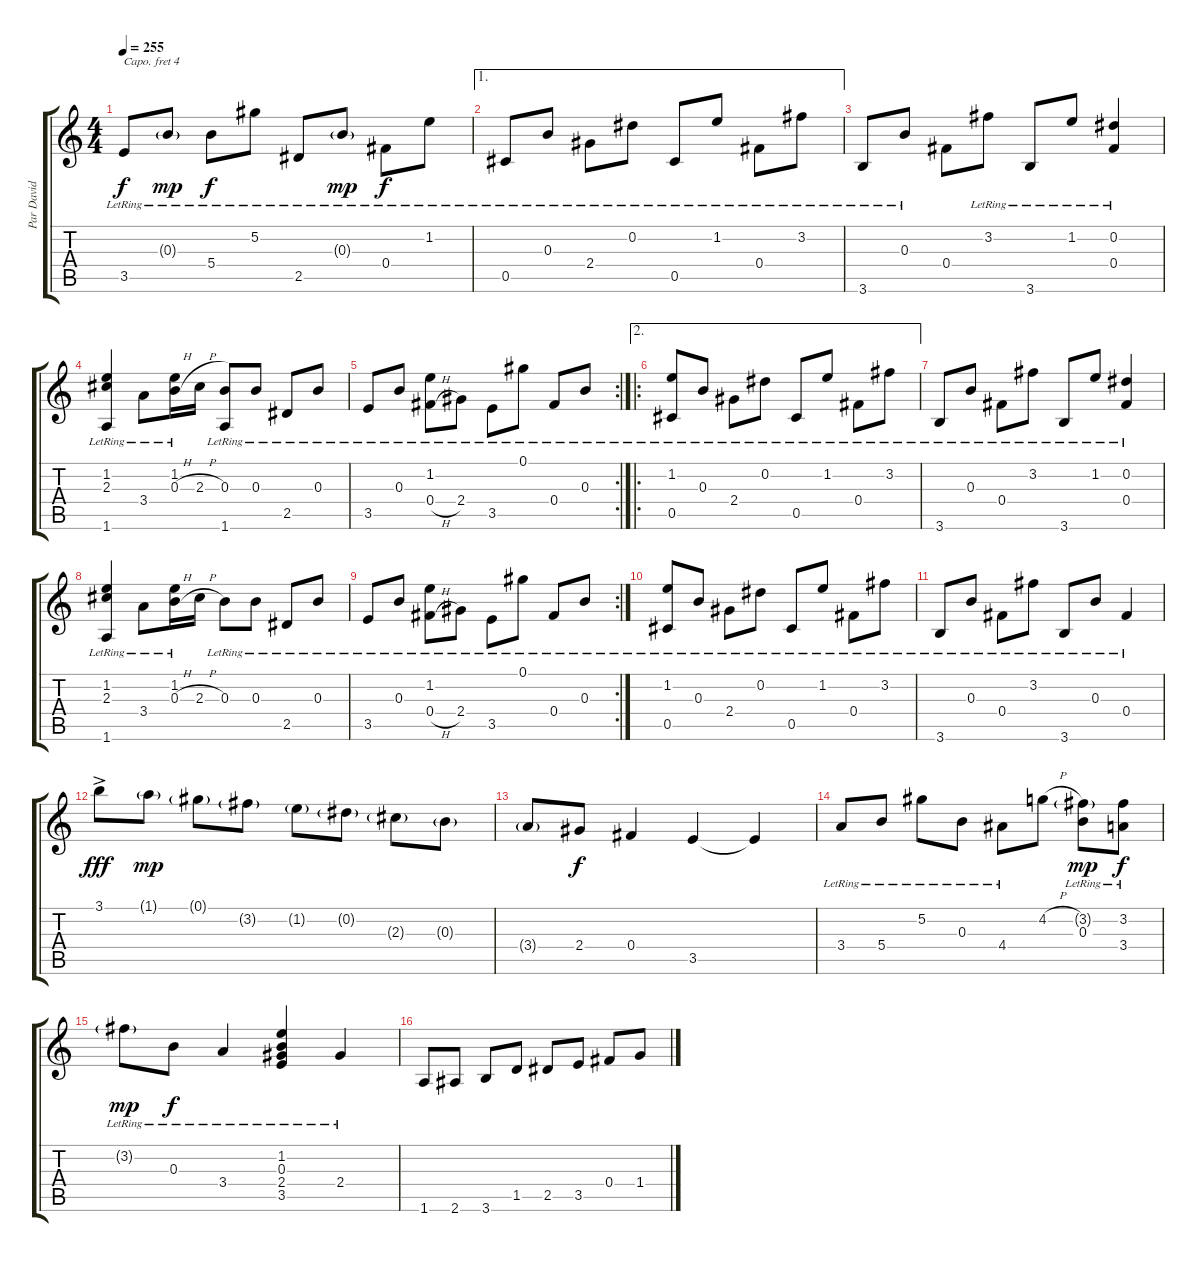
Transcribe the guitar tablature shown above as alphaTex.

\track ("Par David Cloutier" "Par David ") {instrument acousticguitarsteel}
\staff {score tabs}
\capo 4
\tuning (E4 B3 G3 D3 A2 E2) {hide}
\ts (4 4)
\tempo 255
\clef g2
\ks c
3.5{lr}.8{dy f} 0.3{g lr}.8{dy mp} 5.4{lr}.8{dy f} 5.2{lr}.8 2.5{lr}.8 0.3{g lr}.8{dy mp} 0.4{lr}.8{dy f} 1.2{lr}.8 |
\ae 1
0.5{lr}.8 0.3{lr}.8 2.4{lr}.8 0.2{lr}.8 0.5{lr}.8 1.2{lr}.8 0.4{lr}.8 3.2{lr}.8 |
3.6{lr}.8 0.3{lr}.8 0.4.8 3.2{lr}.8 3.6{lr}.8 1.2{lr}.8 (0.2{lr} 0.4{lr}).4 |
(1.2{lr} 2.3{lr} 1.6{lr}).4 3.4{lr}.8 (1.2{lr} 0.3{h}).16 2.3{h}.16 (0.3{lr} 1.6).8 0.3{lr}.8 2.5{lr}.8 0.3{lr}.8 |
\rc 2
3.5{lr}.8 0.3{lr}.8 (1.2{lr} 0.4{h}).8 2.4{lr}.8 3.5{lr}.8 0.1{lr}.8 0.4{lr}.8 0.3{lr}.8 |
\ae 2
\ro
(1.2{lr} 0.5{lr}).8 0.3{lr}.8 2.4{lr}.8 0.2{lr}.8 0.5{lr}.8 1.2{lr}.8 0.4{lr}.8 3.2{lr}.8 |
3.6{lr}.8 0.3{lr}.8 0.4{lr}.8 3.2{lr}.8 3.6{lr}.8 1.2{lr}.8 (0.2{lr} 0.4{lr}).4 |
(1.2{lr} 2.3{lr} 1.6{lr}).4 3.4{lr}.8 (1.2{lr} 0.3{h}).16 2.3{h}.16 0.3{lr}.8 0.3{lr}.8 2.5{lr}.8 0.3{lr}.8 |
\rc 2
3.5{lr}.8 0.3{lr}.8 (1.2{lr} 0.4{h}).8 2.4{lr}.8 3.5{lr}.8 0.1{lr}.8 0.4{lr}.8 0.3{lr}.8 |
(1.2{lr} 0.5{lr}).8 0.3{lr}.8 2.4{lr}.8 0.2{lr}.8 0.5{lr}.8 1.2{lr}.8 0.4{lr}.8 3.2{lr}.8 |
3.6{lr}.8 0.3{lr}.8 0.4{lr}.8 3.2{lr}.8 3.6{lr}.8 0.3{lr}.8 0.4{lr}.4 |
3.1{ac}.8{dy fff} 1.1{g}.8{dy mp} 0.1{g}.8 3.2{g}.8 1.2{g}.8 0.2{g}.8 2.3{g}.8 0.3{g}.8 |
3.4{g}.8 2.4.8{dy f} 0.4.4 3.5.4 3.5{t}.4 |
3.4{lr}.8 5.4{lr}.8 5.2{lr}.8 0.3{lr}.8 4.4{lr}.8 4.2{h}.8 (3.2{g lr} 0.3{lr}).8{dy mp} (3.2{lr} 3.4{lr}).8{dy f} |
3.2{g lr}.8{dy mp} 0.3{lr}.8{dy f} 3.4{lr}.4 (1.2{lr} 0.3{lr} 2.4{lr} 3.5{lr}).4 2.4{lr}.4 |
1.6.8 2.6.8 3.6.8 1.5.8 2.5.8 3.5.8 0.4.8 1.4.8
